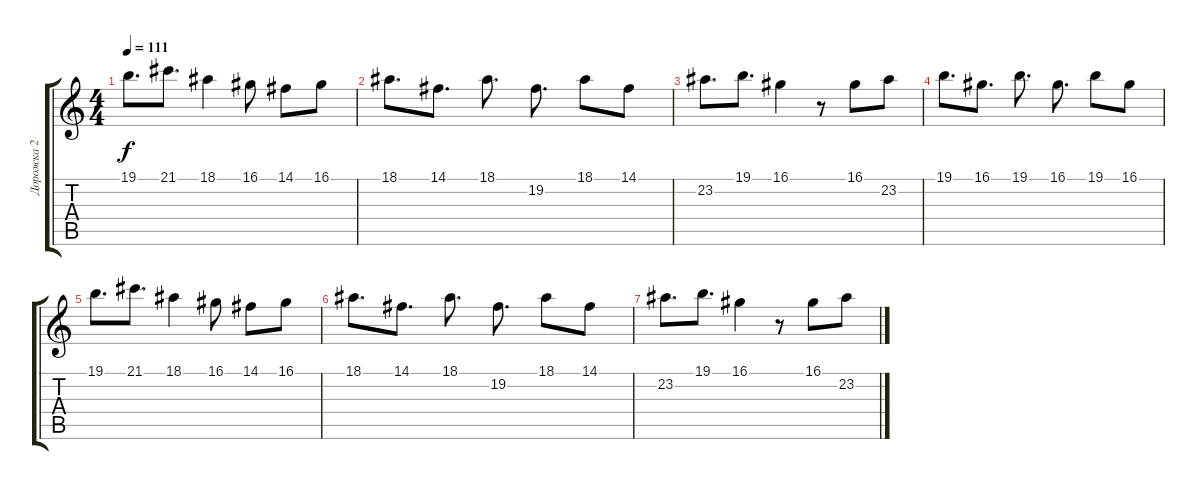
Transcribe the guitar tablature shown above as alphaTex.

\track ("Дорожка 2" "Дорожка 2") {instrument honkytonkpiano}
\staff {score tabs}
\tuning (E4 B3 G3 D3 A2 E2) {hide}
\ts (4 4)
\tempo 111
\clef g2
\ks c
19.1.8{d dy f} 21.1.8{d} 18.1.4 16.1.8 14.1.8 16.1.8 |
18.1.8{d} 14.1.8{d} 18.1.8{d} 19.2.8{d} 18.1.8 14.1.8 |
23.2.8{d} 19.1.8{d} 16.1.4 r.8 16.1.8 23.2.8 |
19.1.8{d} 16.1.8{d} 19.1.8{d} 16.1.8{d} 19.1.8 16.1.8 |
19.1.8{d} 21.1.8{d} 18.1.4 16.1.8 14.1.8 16.1.8 |
18.1.8{d} 14.1.8{d} 18.1.8{d} 19.2.8{d} 18.1.8 14.1.8 |
23.2.8{d} 19.1.8{d} 16.1.4 r.8 16.1.8 23.2.8
